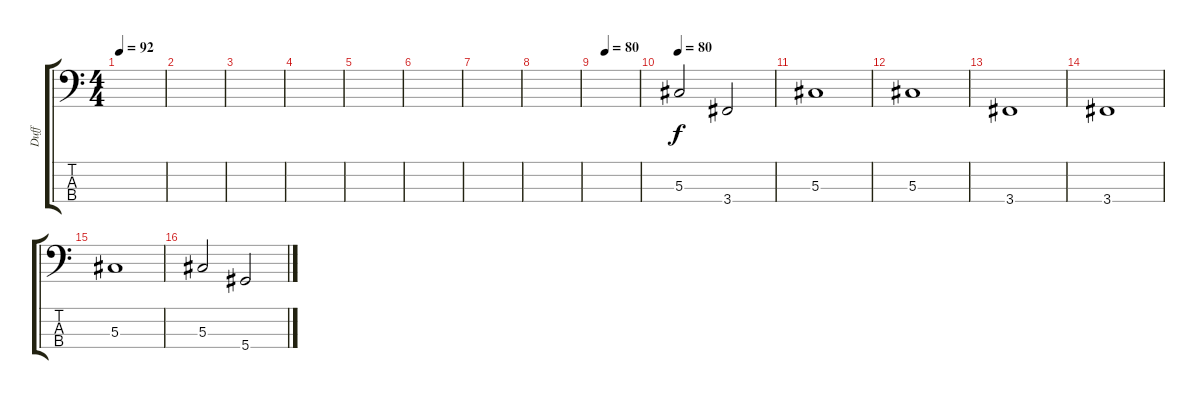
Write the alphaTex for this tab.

\track ("Duff" "Duff") {instrument electricbasspick}
\staff {score tabs}
\tuning (Gb2 Db2 Ab1 Eb1) {hide}
\ts (4 4)
\tempo 92
\clef f4
\ks c
|
|
|
|
|
|
|
|
\tempo (80 0.25)
|
\tempo 80
5.3.2 3.4.2 |
5.3.1 |
5.3.1 |
3.4.1 |
3.4.1 |
5.3.1 |
5.3.2 5.4.2
